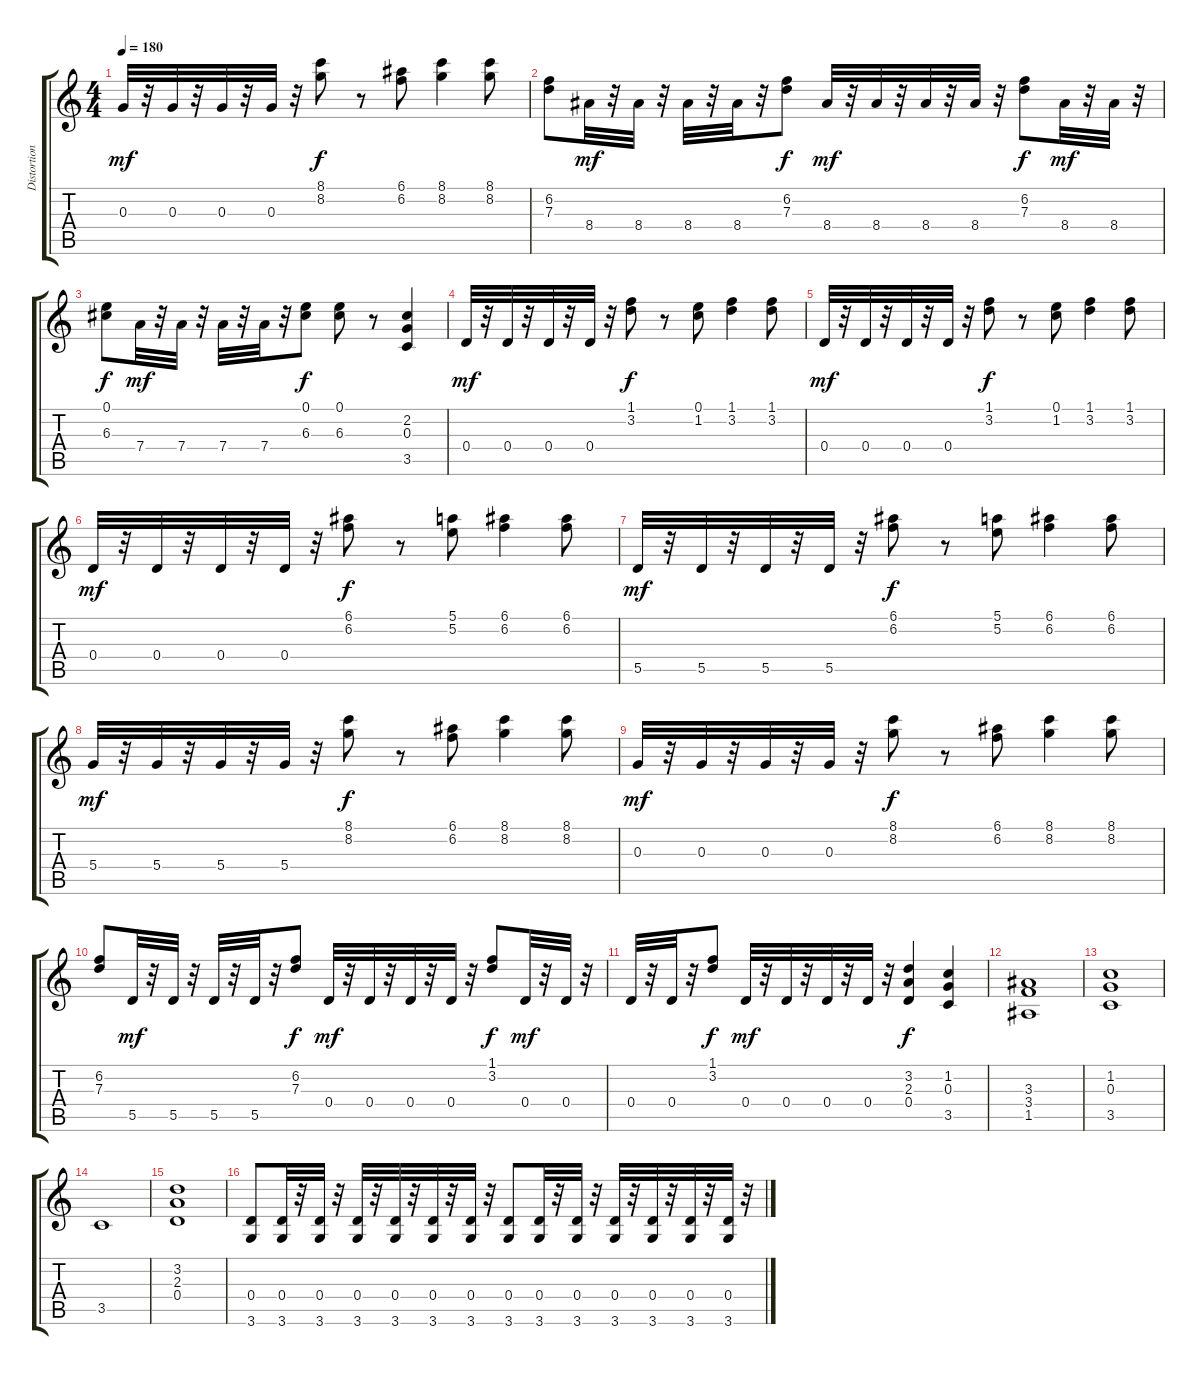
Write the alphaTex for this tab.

\track ("Distortion Guitar 1" "Distortion") {instrument distortionguitar}
\staff {score tabs}
\tuning (E4 B3 G3 D3 A2 E2) {hide}
\ts (4 4)
\tempo 180
\clef g2
\ks c
0.3.32{dy mf} r.32 0.3.32 r.32 0.3.32 r.32 0.3.32 r.32 (8.1 8.2).8{dy f} r.8 (6.1 6.2).8 (8.1 8.2).4 (8.1 8.2).8 |
(6.2 7.3).8 8.4.32{dy mf} r.32 8.4.32 r.32 8.4.32 r.32 8.4.32 r.32 (6.2 7.3).8{dy f} 8.4.32{dy mf} r.32 8.4.32 r.32 8.4.32 r.32 8.4.32 r.32 (6.2 7.3).8{dy f} 8.4.32{dy mf} r.32 8.4.32 r.32 |
(0.1 6.3).8{dy f} 7.4.32{dy mf} r.32 7.4.32 r.32 7.4.32 r.32 7.4.32 r.32 (0.1 6.3).8{dy f} (0.1 6.3).8 r.8 (2.2 0.3 3.5).4 |
0.4.32{dy mf} r.32 0.4.32 r.32 0.4.32 r.32 0.4.32 r.32 (1.1 3.2).8{dy f} r.8 (0.1 1.2).8 (1.1 3.2).4 (1.1 3.2).8 |
0.4.32{dy mf} r.32 0.4.32 r.32 0.4.32 r.32 0.4.32 r.32 (1.1 3.2).8{dy f} r.8 (0.1 1.2).8 (1.1 3.2).4 (1.1 3.2).8 |
0.4.32{dy mf} r.32 0.4.32 r.32 0.4.32 r.32 0.4.32 r.32 (6.1 6.2).8{dy f} r.8 (5.1 5.2).8 (6.1 6.2).4 (6.1 6.2).8 |
5.5.32{dy mf} r.32 5.5.32 r.32 5.5.32 r.32 5.5.32 r.32 (6.1 6.2).8{dy f} r.8 (5.1 5.2).8 (6.1 6.2).4 (6.1 6.2).8 |
5.4.32{dy mf} r.32 5.4.32 r.32 5.4.32 r.32 5.4.32 r.32 (8.1 8.2).8{dy f} r.8 (6.1 6.2).8 (8.1 8.2).4 (8.1 8.2).8 |
0.3.32{dy mf} r.32 0.3.32 r.32 0.3.32 r.32 0.3.32 r.32 (8.1 8.2).8{dy f} r.8 (6.1 6.2).8 (8.1 8.2).4 (8.1 8.2).8 |
(6.2 7.3).8 5.5.32{dy mf} r.32 5.5.32 r.32 5.5.32 r.32 5.5.32 r.32 (6.2 7.3).8{dy f} 0.4.32{dy mf} r.32 0.4.32 r.32 0.4.32 r.32 0.4.32 r.32 (1.1 3.2).8{dy f} 0.4.32{dy mf} r.32 0.4.32 r.32 |
0.4.32 r.32 0.4.32 r.32 (1.1 3.2).8{dy f} 0.4.32{dy mf} r.32 0.4.32 r.32 0.4.32 r.32 0.4.32 r.32 (3.2 2.3 0.4).4{dy f} (1.2 0.3 3.5).4 |
(3.3 3.4 1.5).1 |
(1.2 0.3 3.5).1 |
3.5.1 |
(3.2 2.3 0.4).1 |
(0.4 3.6).8 (0.4 3.6).32 r.32 (0.4 3.6).32 r.32 (0.4 3.6).32 r.32 (0.4 3.6).32 r.32 (0.4 3.6).32 r.32 (0.4 3.6).32 r.32 (0.4 3.6).8 (0.4 3.6).32 r.32 (0.4 3.6).32 r.32 (0.4 3.6).32 r.32 (0.4 3.6).32 r.32 (0.4 3.6).32 r.32 (0.4 3.6).32 r.32
